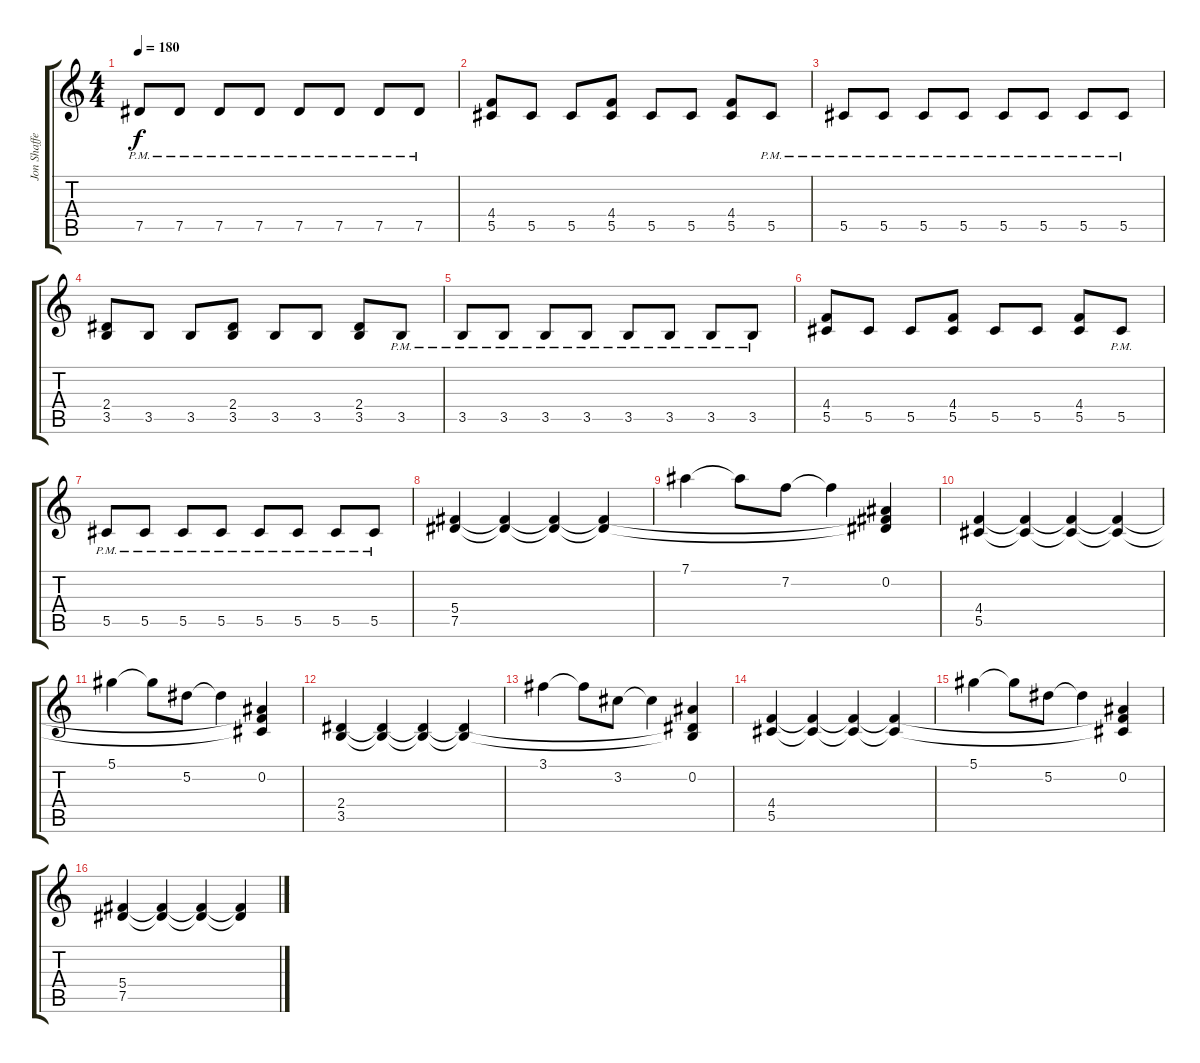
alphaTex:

\track ("Jon Shaffer" "Jon Shaffe") {instrument overdrivenguitar}
\staff {score tabs}
\tuning (Eb4 Bb3 Gb3 Db3 Ab2 Eb2) {hide}
\ts (4 4)
\tempo 180
\clef g2
\ks c
7.5{pm}.8{dy f} 7.5{pm}.8 7.5{pm}.8 7.5{pm}.8 7.5{pm}.8 7.5{pm}.8 7.5{pm}.8 7.5{pm}.8 |
(4.4 5.5).8 5.5.8 5.5.8 (4.4 5.5).8 5.5.8 5.5.8 (4.4 5.5).8 5.5{pm}.8 |
5.5{pm}.8 5.5{pm}.8 5.5{pm}.8 5.5{pm}.8 5.5{pm}.8 5.5{pm}.8 5.5{pm}.8 5.5{pm}.8 |
(2.4 3.5).8 3.5.8 3.5.8 (2.4 3.5).8 3.5.8 3.5.8 (2.4 3.5).8 3.5{pm}.8 |
3.5{pm}.8 3.5{pm}.8 3.5{pm}.8 3.5{pm}.8 3.5{pm}.8 3.5{pm}.8 3.5{pm}.8 3.5{pm}.8 |
(4.4 5.5).8 5.5.8 5.5.8 (4.4 5.5).8 5.5.8 5.5.8 (4.4 5.5).8 5.5{pm}.8 |
5.5{pm}.8 5.5{pm}.8 5.5{pm}.8 5.5{pm}.8 5.5{pm}.8 5.5{pm}.8 5.5{pm}.8 5.5{pm}.8 |
(5.4 7.5).4 (5.4{t} 7.5{t}).4 (5.4{t} 7.5{t}).4 (5.4{t} 7.5{t}).4 |
7.1.4 7.1{t}.8 7.2.8 7.2{t}.4 (0.2 5.4{t} 7.5{t}).4 |
(4.4 5.5).4 (4.4{t} 5.5{t}).4 (4.4{t} 5.5{t}).4 (4.4{t} 5.5{t}).4 |
5.1.4 5.1{t}.8 5.2.8 5.2{t}.4 (0.2 4.4{t} 5.5{t}).4 |
(2.4 3.5).4 (2.4{t} 3.5{t}).4 (2.4{t} 3.5{t}).4 (2.4{t} 3.5{t}).4 |
3.1.4 3.1{t}.8 3.2.8 3.2{t}.4 (0.2 2.4{t} 3.5{t}).4 |
(4.4 5.5).4 (4.4{t} 5.5{t}).4 (4.4{t} 5.5{t}).4 (4.4{t} 5.5{t}).4 |
5.1.4 5.1{t}.8 5.2.8 5.2{t}.4 (0.2 4.4{t} 5.5{t}).4 |
(5.4 7.5).4 (5.4{t} 7.5{t}).4 (5.4{t} 7.5{t}).4 (5.4{t} 7.5{t}).4
